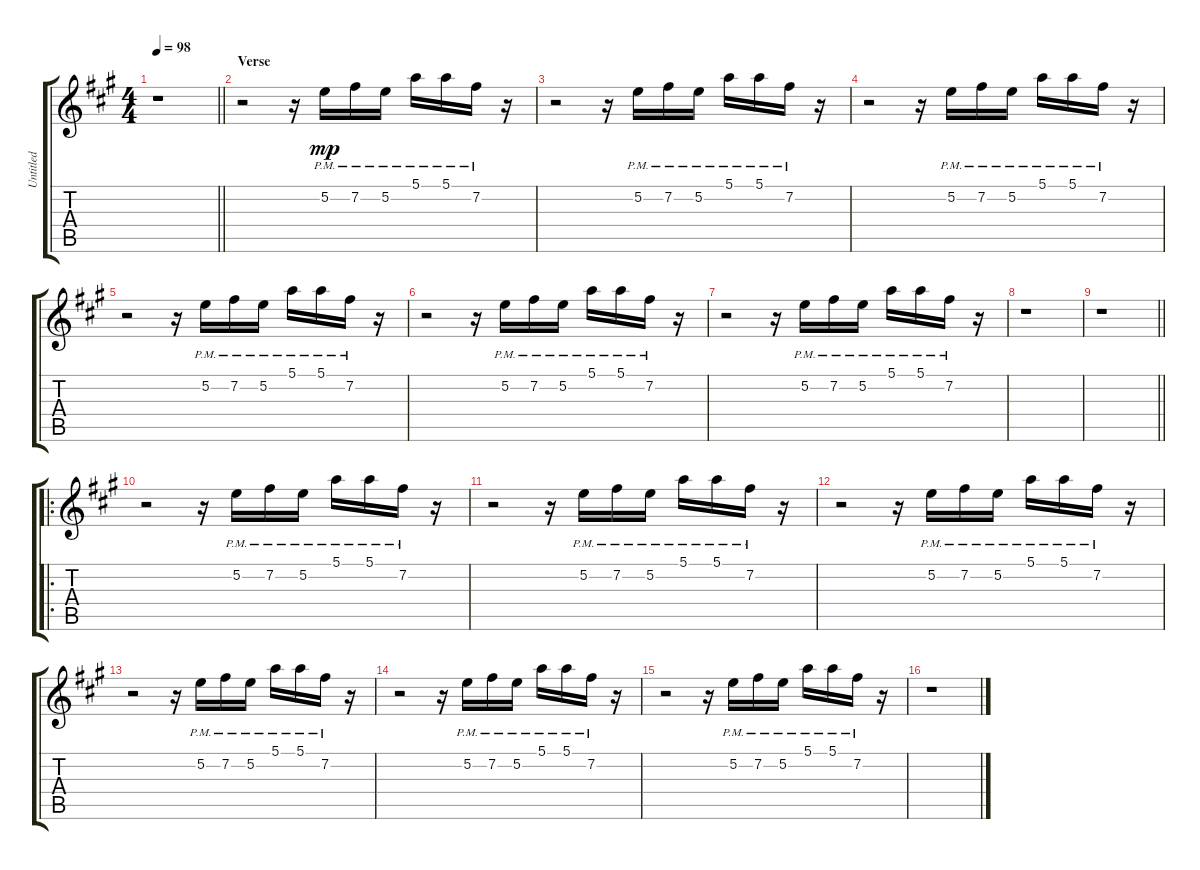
\track ("Untitled" "Untitled") {instrument electricguitarclean}
\staff {score tabs}
\tuning (E4 B3 G3 D3 A2 E2) {hide}
\ts (4 4)
\tempo 98
\clef g2
\barLineRight lightlight
\ks a
r.1{dy mp instrument electricguitarclean} |
\section ("" "Verse")
r.2 r.16 5.2{pm}.16 7.2{pm}.16 5.2{pm}.16 5.1{pm}.16 5.1{pm}.16 7.2{pm}.16 r.16 |
r.2 r.16 5.2{pm}.16 7.2{pm}.16 5.2{pm}.16 5.1{pm}.16 5.1{pm}.16 7.2{pm}.16 r.16 |
r.2 r.16 5.2{pm}.16 7.2{pm}.16 5.2{pm}.16 5.1{pm}.16 5.1{pm}.16 7.2{pm}.16 r.16 |
r.2 r.16 5.2{pm}.16 7.2{pm}.16 5.2{pm}.16 5.1{pm}.16 5.1{pm}.16 7.2{pm}.16 r.16 |
r.2 r.16 5.2{pm}.16 7.2{pm}.16 5.2{pm}.16 5.1{pm}.16 5.1{pm}.16 7.2{pm}.16 r.16 |
r.2 r.16 5.2{pm}.16 7.2{pm}.16 5.2{pm}.16 5.1{pm}.16 5.1{pm}.16 7.2{pm}.16 r.16 |
r.1 |
\barLineRight lightlight
r.1 |
\ro
r.2 r.16 5.2{pm}.16 7.2{pm}.16 5.2{pm}.16 5.1{pm}.16 5.1{pm}.16 7.2{pm}.16 r.16 |
r.2 r.16 5.2{pm}.16 7.2{pm}.16 5.2{pm}.16 5.1{pm}.16 5.1{pm}.16 7.2{pm}.16 r.16 |
r.2 r.16 5.2{pm}.16 7.2{pm}.16 5.2{pm}.16 5.1{pm}.16 5.1{pm}.16 7.2{pm}.16 r.16 |
r.2 r.16 5.2{pm}.16 7.2{pm}.16 5.2{pm}.16 5.1{pm}.16 5.1{pm}.16 7.2{pm}.16 r.16 |
r.2 r.16 5.2{pm}.16 7.2{pm}.16 5.2{pm}.16 5.1{pm}.16 5.1{pm}.16 7.2{pm}.16 r.16 |
r.2 r.16 5.2{pm}.16 7.2{pm}.16 5.2{pm}.16 5.1{pm}.16 5.1{pm}.16 7.2{pm}.16 r.16 |
r.1
